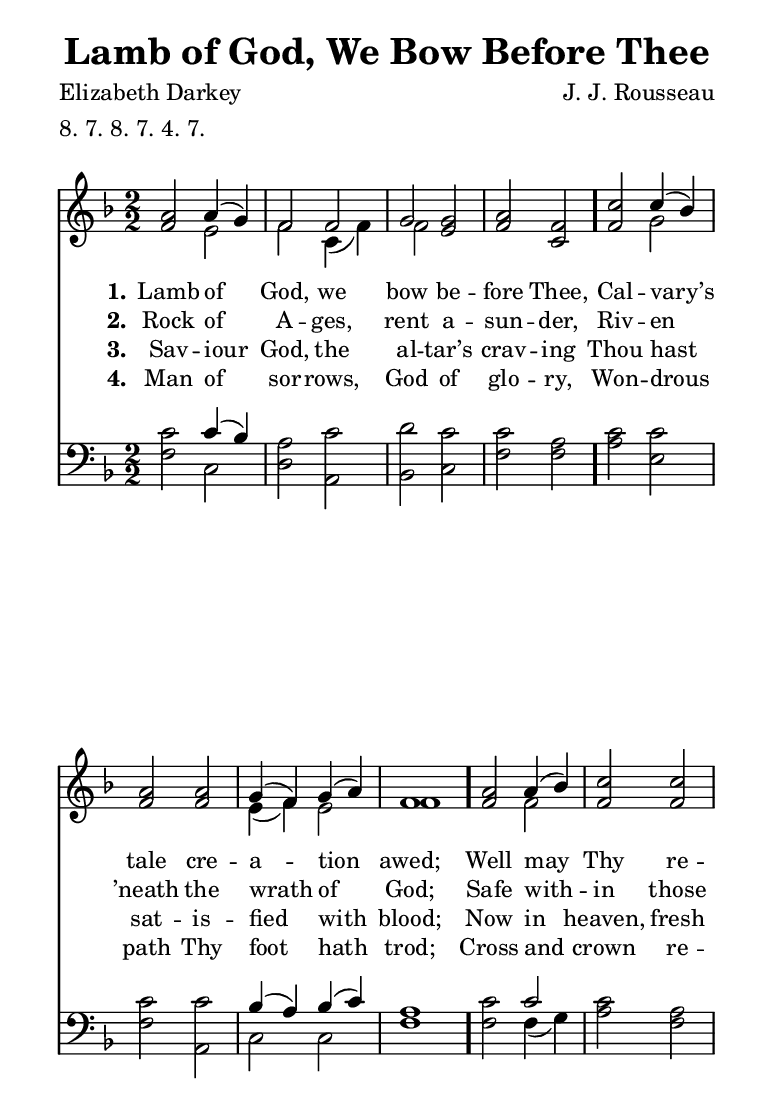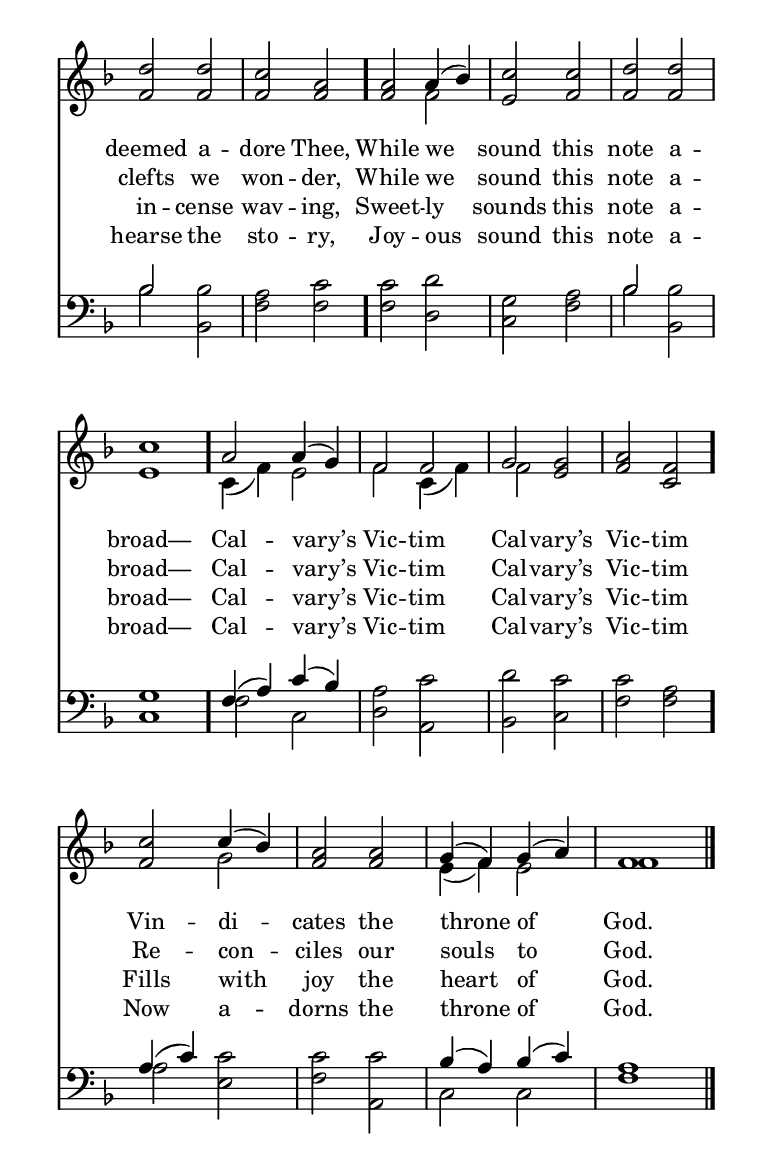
\include "common/global.ily"
\paper {
  \include "common/paper.ily"
  system-count = #(cond (is-eogsized 4) (#t #f))
}

\header{
  hymnnumber = "172"
  title = "Lamb of God, We Bow Before Thee"
  tunename = "Rousseau"
  meter = "8. 7. 8. 7. 4. 7."
  poet = "Elizabeth Darkey"
  composer = "J. J. Rousseau"
  %copyright = ""
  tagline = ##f
}

global = {
  \include "common/overrides.ily"
  \override Staff.TimeSignature.style = #'numbered
  \time 2/2
  \override Score.MetronomeMark.transparent = ##t % hide all fermata changes too
  \tempo 2=80
  \key f \major
  \autoBeamOff
}

notesSoprano = {
\global
\relative c'' {

  a2 a4( g) | f2 f | g g | a f |
  c'2 c4( bes) | a2 a | g4( f) g( a) | f1
  a2 a4( bes) | c2 c | d d | c a |
  a2 a4( bes) | c2 c | d d | c1 |
  a2 a4( g) | f2 f | g g | a f |
  c'2 c4( bes) | a2 a | g4( f) g( a) | f1

  \bar "|."

}
}

notesAlto = {
\global
\relative e' {

  f2 e | f c4( f) | f2 e | f c |
  f2 g | f f | e4( f) e2 | f1 |
  f2 f | f f | f f | f f |
  f2 f | e f | f f | e1 |
  c4( f) e2 | f c4( f) | f2 e | f c |
  f2 g | f f | e4( f) e2 | f1 |

}
}

notesTenor = {
\global
\relative a {

  c2 c4( bes) | a2 c | d c | c a |
  c2 c | c c | bes4( a) bes( c) | a1 |
  c2 c | c a | bes bes | a c |
  c2 d | g, a | bes bes | g1 |
  f4( a) c4( bes) | a2 c | d c | c a |
  a4( c) c2 | c c | bes4( a) bes( c) | a1 |

}
}

notesBass = {
\global
\relative f {

  f2 c | d a | bes c | f f |
  a2 e | f a, | c c | f1 |
  f2 f4( g) | a2 f | bes bes, | f' f |
  f2 d | c f | bes bes, | c1 |
  f2 c | d a | bes c | f f |
  a2 e | f a, | c c | f1 |

}
}

wordsA = \lyricmode {
\set stanza = "1."

Lamb of God, we bow be -- fore Thee, \bar "."
Cal -- vary’s tale cre -- a -- tion awed; \bar "."
Well may Thy re -- deemed a -- dore Thee, \bar "."
While we sound this note a -- broad— \bar "."
Cal -- vary’s Vic -- tim
%{HIDE>%} Cal -- vary’s Vic -- tim %{<HIDE%} \bar "."
Vin -- di -- cates the throne of God. \bar "."

}

wordsB = \lyricmode {
\set stanza = "2."

Rock of A -- ges, rent a -- sun -- der,
Riv -- en ’neath the wrath of God;
Safe with -- in those clefts we won -- der,
While we sound this note a -- broad—
Cal -- vary’s Vic -- tim
%{HIDE>%} Cal -- vary’s Vic -- tim %{<HIDE%}
Re -- con -- ciles our souls to God.

}

wordsC = \lyricmode {
\set stanza = "3."

Sav -- iour God, the al -- tar’s crav -- ing
Thou hast sat -- is -- fied with blood;
Now in heaven, fresh in -- cense wav -- ing,
Sweet -- ly sounds this note a -- broad—
Cal -- vary’s Vic -- tim
%{HIDE>%} Cal -- vary’s Vic -- tim %{<HIDE%}
Fills with joy the heart of God.

}

wordsD = \lyricmode {
\set stanza = "4."

Man of sor -- rows, God of glo -- ry,
Won -- drous path Thy foot hath trod;
Cross and crown re -- hearse the sto -- ry,
Joy -- ous sound this note a -- broad—
Cal -- vary’s Vic -- tim
%{HIDE>%} Cal -- vary’s Vic -- tim %{<HIDE%}
Now a -- dorns the throne of God.

}

\score {
  \context ChoirStaff <<
    \context Staff = upper <<
      \set Staff.autoBeaming = ##f
      \set ChoirStaff.systemStartDelimiter = #'SystemStartBar
      \set ChoirStaff.printPartCombineTexts = ##f
      \partcombine #'(2 . 9) \notesSoprano \notesAlto
      \context NullVoice = sopranos { \voiceOne << \notesSoprano >> }
      \context NullVoice = altos { \voiceTwo << \notesAlto >> }
      \context Lyrics = one   \lyricsto sopranos \wordsA
      \context Lyrics = two   \lyricsto sopranos \wordsB
      \context Lyrics = three \lyricsto sopranos \wordsC
      \context Lyrics = four  \lyricsto sopranos \wordsD
    >>
    \context Staff = men <<
      \set Staff.autoBeaming = ##f
      \clef bass
      \set ChoirStaff.printPartCombineTexts = ##f
      \partcombine #'(2 . 9) \notesTenor \notesBass
      \context NullVoice = tenors { \voiceOne << \notesTenor >> }
      \context NullVoice = basses { \voiceTwo << \notesBass >> }
    >>
  >>
  \layout {
    \include "common/layout.ily"
  }
  \midi{
    \include "common/midi.ily"
  }
}

\version "2.19.49"  % necessary for upgrading to future LilyPond versions.

% vi:set et ts=2 sw=2 ai nocindent syntax=lilypond:
